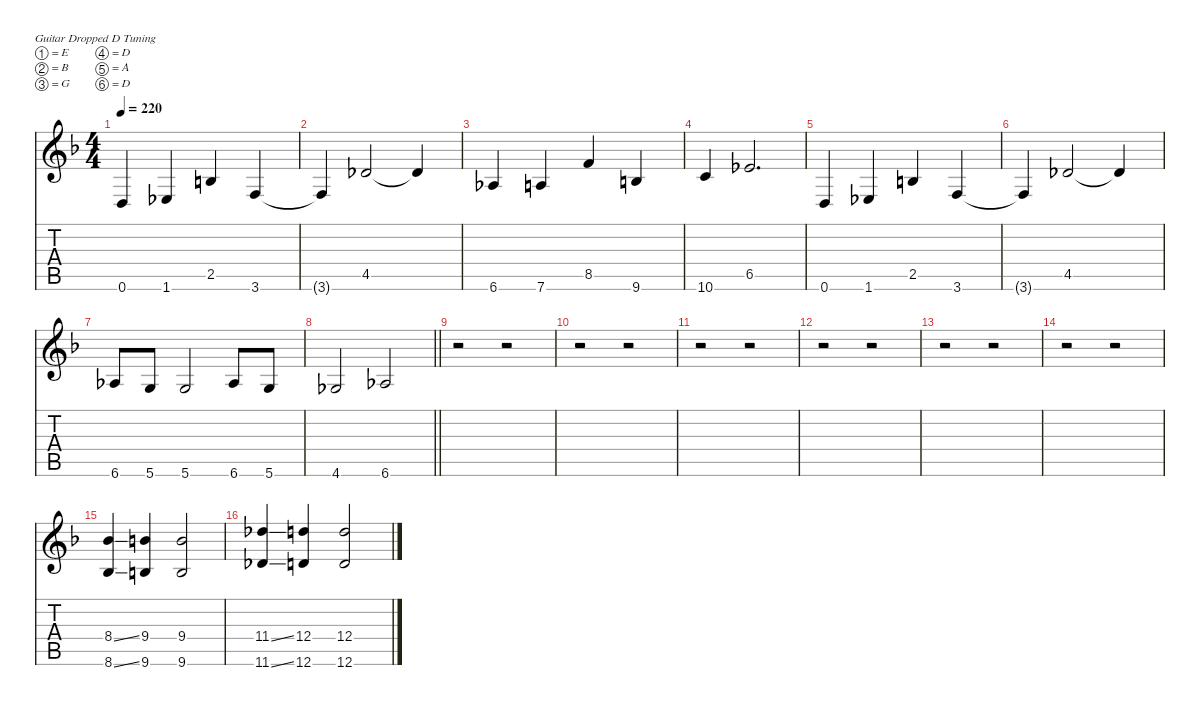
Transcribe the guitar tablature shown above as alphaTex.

\hideDynamics
\bracketExtendMode nobrackets
\singleTrackTrackNamePolicy hidden
\multiTrackTrackNamePolicy hidden
\firstSystemTrackNameMode fullname
\firstSystemTrackNameOrientation horizontal
\otherSystemsTrackNameOrientation horizontal
\track ("Guitar-spare" "E-Gt") {instrument distortionguitar}
\staff {score tabs}
\tuning (E4 B3 G3 D3 A2 D2)
\ts (4 4)
\tempo 220
\clef g2
\ks dminor
0.6{acc forcenatural}.4{dy f} 1.6{acc b}.4 2.5{acc forcenatural}.4 3.6{acc forcenatural}.4 |
3.6{t acc forcenatural}.4 4.5{acc b}.2 4.5{t acc b}.4 |
6.6{acc b}.4 7.6{acc forcenatural}.4 8.5{acc forcenatural}.4 9.6{acc forcenatural}.4 |
10.6{acc forcenatural}.4 6.5{acc b}.2{d} |
0.6{acc forcenatural}.4 1.6{acc b}.4 2.5{acc forcenatural}.4 3.6{acc forcenatural}.4 |
3.6{t acc forcenatural}.4 4.5{acc b}.2 4.5{t acc b}.4 |
6.6{acc b}.8 5.6{acc forcenatural}.8 5.6{acc forcenatural}.2 6.6{acc b}.8 5.6{acc forcenatural}.8 |
\barLineRight lightlight
4.6{acc b}.2 6.6{acc b}.2 |
r.2 r.2 |
r.2 r.2 |
r.2 r.2 |
r.2 r.2 |
r.2 r.2 |
r.2 r.2 |
(8.4{ss acc b} 8.6{ss acc b}).4 (9.4{acc forcenatural} 9.6{acc forcenatural}).4 (9.4{acc forcenatural} 9.6{acc forcenatural}).2 |
(11.4{ss acc b} 11.6{ss acc b}).4 (12.4{acc forcenatural} 12.6{acc forcenatural}).4 (12.4{acc forcenatural} 12.6{acc forcenatural}).2
